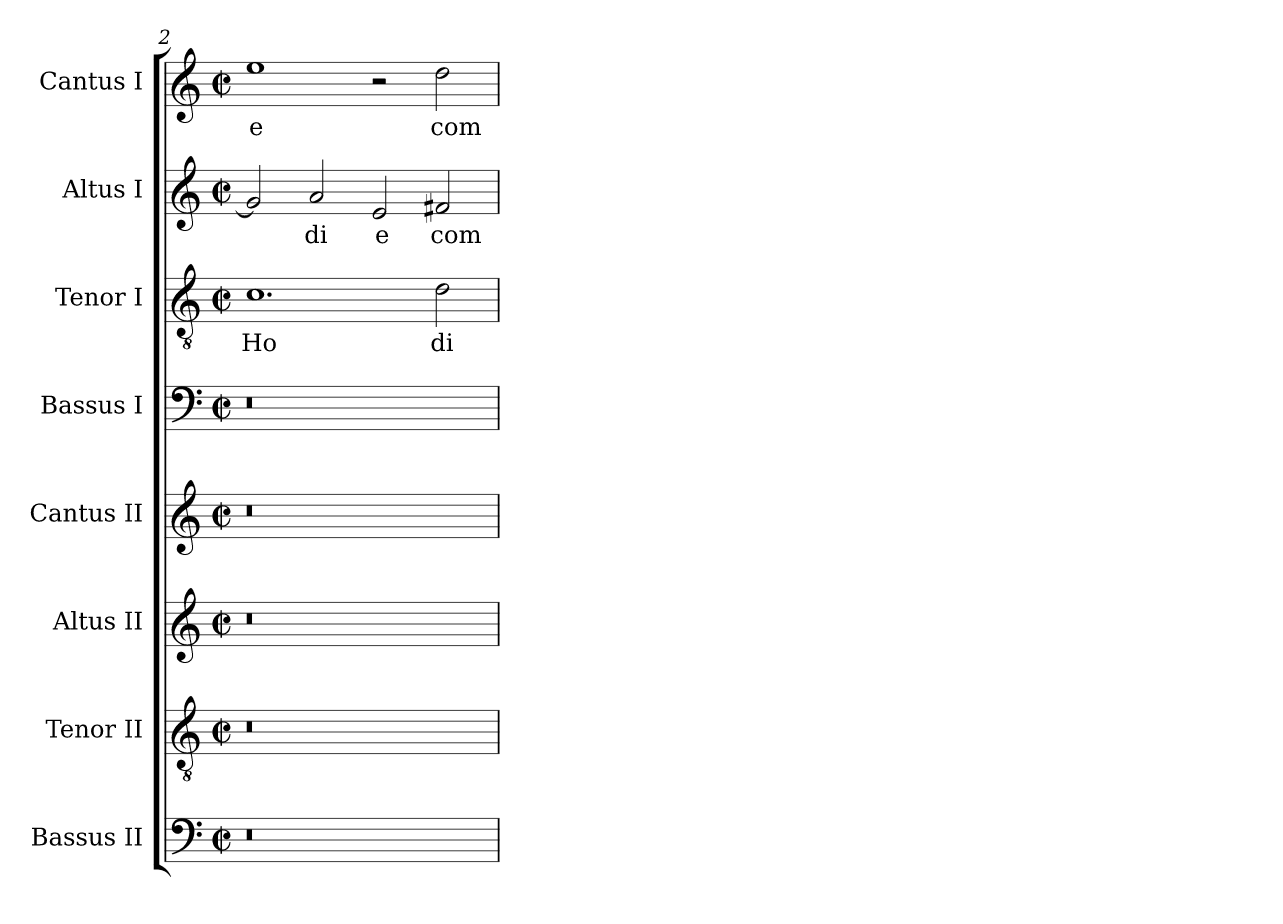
**kern	**kern	**kern	**kern	**kern	**kern	**text	**kern	**text	**kern	**text
*part8	*part7	*part6	*part5	*part4	*part3	*part3	*part2	*part2	*part1	*part1
*staff8	*staff7	*staff6	*staff5	*staff4	*staff3	*staff3	*staff2	*staff2	*staff1	*staff1
*I"Bassus II	*I"Tenor II	*I"Altus II	*I"Cantus II	*I"Bassus I	*I"Tenor I	*	*I"Altus I	*	*I"Cantus I	*
*clefF4	*clefGv2	*clefG2	*clefG2	*clefF4	*clefGv2	*	*clefG2	*	*clefG2	*
*M2/2	*M2/2	*M2/2	*M2/2	*M2/2	*M2/2	*	*M2/2	*	*M2/2	*
*met(c|)	*met(c|)	*met(c|)	*met(c|)	*met(c|)	*met(c|)	*	*met(c|)	*	*met(c|)	*
=2	=2	=2	=2	=2	=2	=2	=2	=2	=2	=2
!	!	!	!	!	!	!LO:LY:b:cj	!	!	!	!LO:LY:b:cj
0r	0r	0r	0r	0r	1.c	Ho	2g/]	.	1ee	e
!	!	!	!	!	!	!	!	!LO:LY:b:cj	!	!
.	.	.	.	.	.	.	2a/	di	.	.
!	!	!	!	!	!	!	!	!LO:LY:b:cj	!	!
.	.	.	.	.	.	.	2e/	e	2r	.
!	!	!	!	!	!	!LO:LY:b:cj	!	!LO:LY:b:cj	!	!LO:LY:b:cj
.	.	.	.	.	2d\	di	2f#X/	com	2dd\	com
=	=	=	=	=	=	=	=	=	=	=
*-	*-	*-	*-	*-	*-	*-	*-	*-	*-	*-
